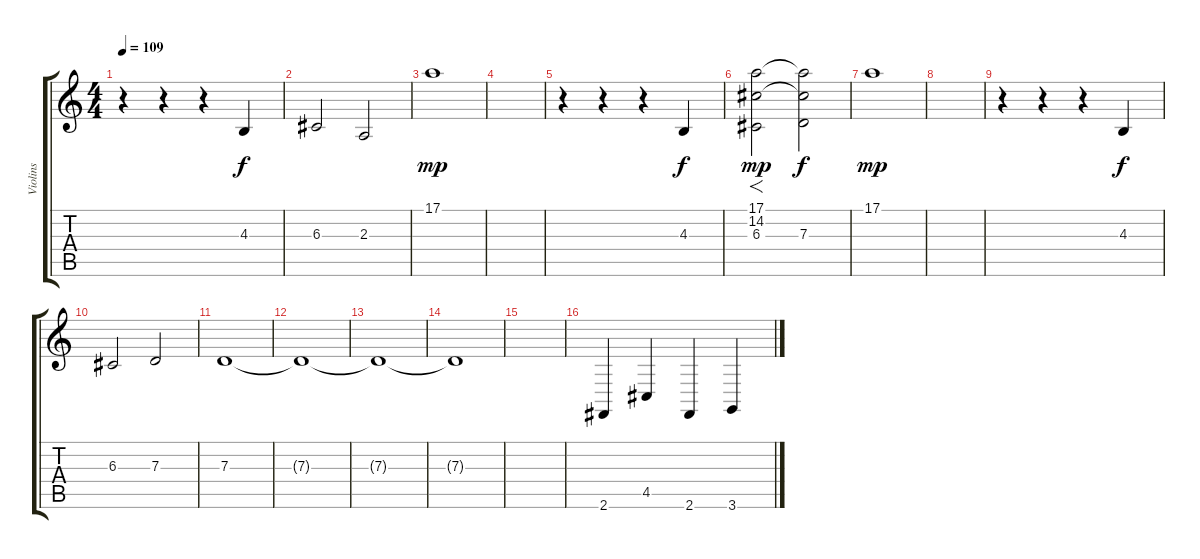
\track ("Violins" "Violins") {instrument stringensemble2}
\staff {score tabs}
\tuning (E4 B3 G3 D3 A2 E2) {hide}
\ts (4 4)
\tempo 109
\clef g2
\ks c
r.4{dy f} r.4 r.4 4.3.4 |
6.3.2 2.3.2 |
17.1.1{dy mp} |
|
r.4 r.4 r.4 4.3.4{dy f} |
(17.1 14.2 6.3).2{f dy mp} (17.1{t} 14.2{t} 7.3).2{dy f} |
17.1.1{dy mp} |
|
r.4 r.4 r.4 4.3.4{dy f} |
6.3.2 7.3.2 |
7.3.1 |
7.3{t}.1 |
7.3{t}.1 |
7.3{t}.1 |
|
2.6.4 4.5.4 2.6.4 3.6.4
